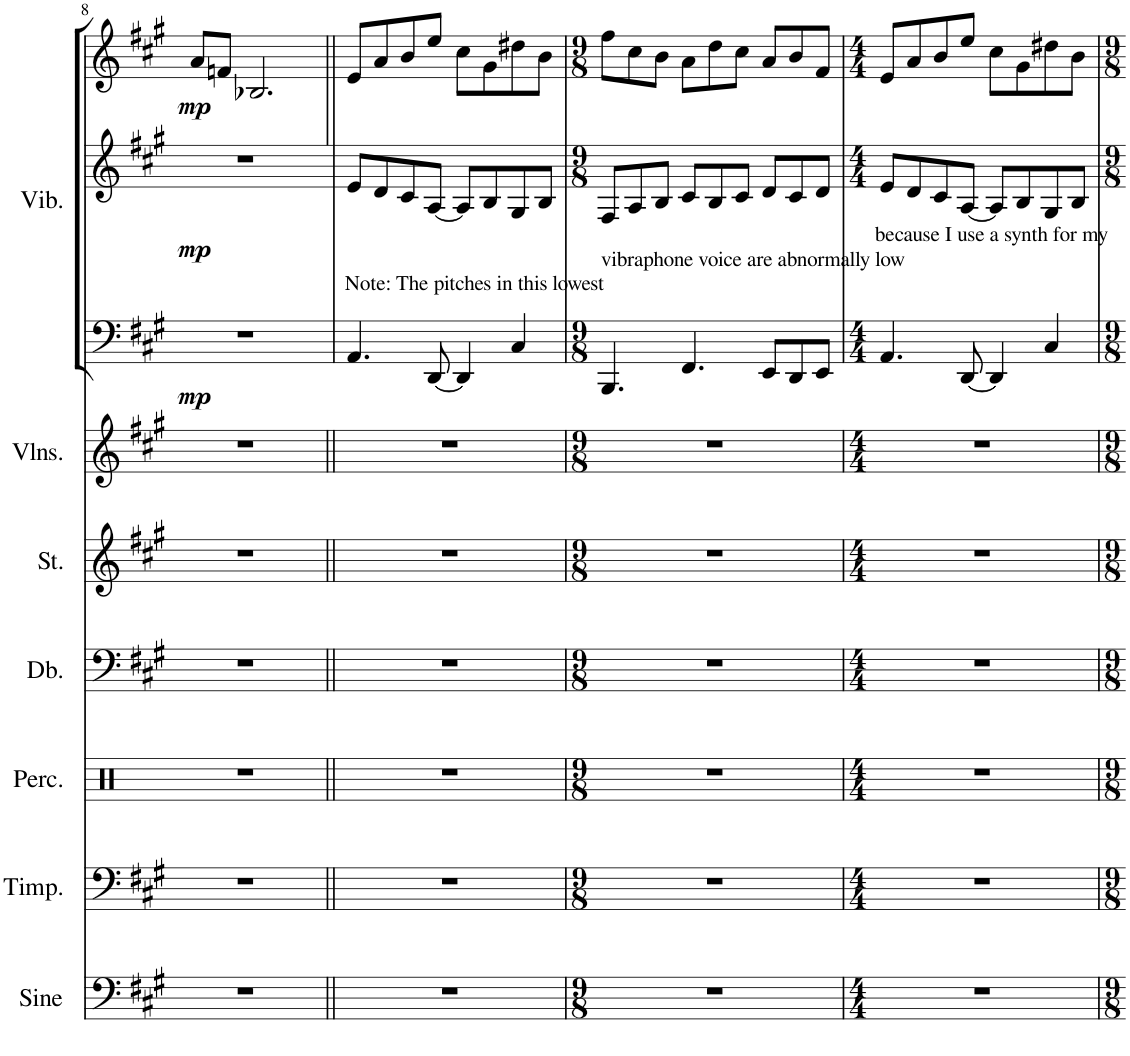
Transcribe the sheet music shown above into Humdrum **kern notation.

**kern	**kern	**kern	**kern	**kern	**kern	**kern	**kern	**kern	**dynam
*part7	*part6	*part5	*part4	*part3	*part2	*part1	*part1	*part1	*part1
*staff9	*staff8	*staff7	*staff6	*staff5	*staff4	*staff3	*staff2	*staff1	*staff1/2/3
*I"Sine Wave	*I"Timpani	*I"Percussion	*I"Double Bass	*I"Strings	*I"Violins	*I"Vibraphone	*	*	*
*I'Sine	*I'Timp.	*I'Perc.	*I'Db.	*I'St.	*I'Vlns.	*I'Vib.	*	*	*
!!LO:PB:g=z
*clefF4	*clefF4	*clefX	*clefF4	*clefG2	*clefG2	*clefF4	*clefG2	*clefG2	*
*	*	*	*Trd7c12	*	*	*	*	*	*
*k[f#c#g#]	*k[f#c#g#]	*k[]	*k[f#c#g#]	*k[f#c#g#]	*k[f#c#g#]	*k[f#c#g#]	*k[f#c#g#]	*k[f#c#g#]	*
*M4/4	*M4/4	*M4/4	*M4/4	*M4/4	*M4/4	*M4/4	*M4/4	*M4/4	*
=8	=8	=8	=8	=8	=8	=8	=8	=8	=8
!	!	!	!	!	!	!	!	!	!LO:DY:b=3
!	!	!	!	!	!	!	!	!	!LO:DY:n=1:b=2
!	!	!	!	!	!	!	!	!	!LO:DY:n=2:b
1r	1r	1r	1r	1r	1r	1r	1r	8a/L	mp mp mp
.	.	.	.	.	.	.	.	8fn/J	.
.	.	.	.	.	.	.	.	2.B-X/	.
=9||	=9||	=9||	=9||	=9||	=9||	=9||	=9||	=9||	=9||
!	!	!	!	!	!	!LO:TX:a:t=Note&colon; The pitches in this lowest	!	!	!
1r	1r	1r	1r	1r	1r	4.AA/	8e/L	8e/L	.
.	.	.	.	.	.	.	8d/	8a/	.
.	.	.	.	.	.	.	8c#/	8b/	.
.	.	.	.	.	.	[8DD/	[8A/J	8ee/J	.
.	.	.	.	.	.	4DD/]	8A/L]	8cc#\L	.
.	.	.	.	.	.	.	8B/	8g#\	.
.	.	.	.	.	.	4C#/	8G#/	8dd#X\	.
.	.	.	.	.	.	.	8B/J	8b\J	.
=10	=10	=10	=10	=10	=10	=10	=10	=10	=10
*M9/8	*M9/8	*M9/8	*M9/8	*M9/8	*M9/8	*M9/8	*M9/8	*M9/8	*
!	!	!	!	!	!	!LO:TX:a:t=vibraphone voice are abnormally low	!	!	!
8%9r	8%9r	8%9r	8%9r	8%9r	8%9r	4.BBB/	8F#/L	8ff#\L	.
.	.	.	.	.	.	.	8A/	8cc#\	.
.	.	.	.	.	.	.	8B/J	8b\J	.
.	.	.	.	.	.	4.FF#/	8c#/L	8a\L	.
.	.	.	.	.	.	.	8B/	8dd\	.
.	.	.	.	.	.	.	8c#/J	8cc#\J	.
.	.	.	.	.	.	8EE/L	8d/L	8a/L	.
.	.	.	.	.	.	8DD/	8c#/	8b/	.
.	.	.	.	.	.	8EE/J	8d/J	8f#/J	.
=11	=11	=11	=11	=11	=11	=11	=11	=11	=11
*M4/4	*M4/4	*M4/4	*M4/4	*M4/4	*M4/4	*M4/4	*M4/4	*M4/4	*
!	!	!	!	!	!	!LO:TX:a:t=because I use a synth for my	!	!	!
1r	1r	1r	1r	1r	1r	4.AA/	8e/L	8e/L	.
.	.	.	.	.	.	.	8d/	8a/	.
.	.	.	.	.	.	.	8c#/	8b/	.
.	.	.	.	.	.	[8DD/	[8A/J	8ee/J	.
.	.	.	.	.	.	4DD/]	8A/L]	8cc#\L	.
.	.	.	.	.	.	.	8B/	8g#\	.
.	.	.	.	.	.	4C#/	8G#/	8dd#X\	.
.	.	.	.	.	.	.	8B/J	8b\J	.
=	=	=	=	=	=	=	=	=	=
*-	*-	*-	*-	*-	*-	*-	*-	*-	*-
